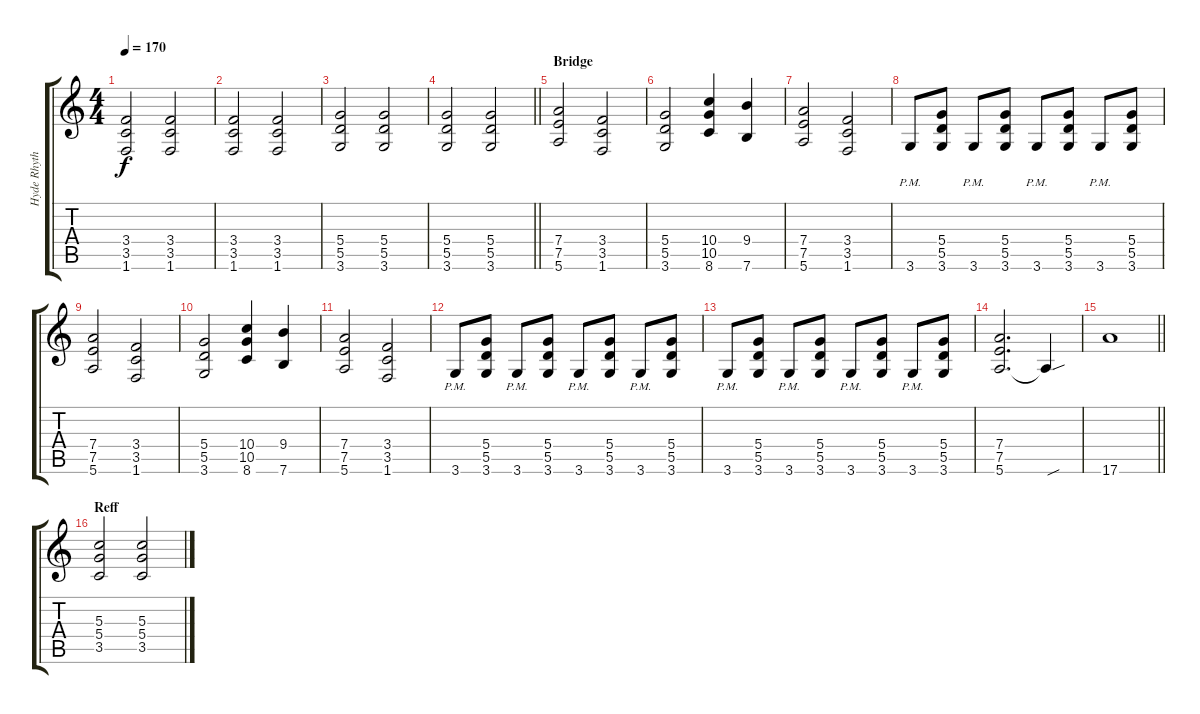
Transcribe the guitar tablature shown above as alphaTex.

\track ("Hyde Rhythm" "Hyde Rhyth") {instrument overdrivenguitar}
\staff {score tabs}
\tuning (E4 B3 G3 D3 A2 E2) {hide}
\ts (4 4)
\tempo 170
\clef g2
\ks c
(3.4 3.5 1.6).2{dy f} (3.4 3.5 1.6).2 |
(3.4 3.5 1.6).2 (3.4 3.5 1.6).2 |
(5.4 5.5 3.6).2 (5.4 5.5 3.6).2 |
\barLineRight lightlight
(5.4 5.5 3.6).2 (5.4 5.5 3.6).2 |
\section ("" "Bridge")
(7.4 7.5 5.6).2 (3.4 3.5 1.6).2 |
(5.4 5.5 3.6).2 (10.4 10.5 8.6).4 (9.4 7.6).4 |
(7.4 7.5 5.6).2 (3.4 3.5 1.6).2 |
3.6{pm}.8 (5.4 5.5 3.6).8 3.6{pm}.8 (5.4 5.5 3.6).8 3.6{pm}.8 (5.4 5.5 3.6).8 3.6{pm}.8 (5.4 5.5 3.6).8 |
(7.4 7.5 5.6).2 (3.4 3.5 1.6).2 |
(5.4 5.5 3.6).2 (10.4 10.5 8.6).4 (9.4 7.6).4 |
(7.4 7.5 5.6).2 (3.4 3.5 1.6).2 |
3.6{pm}.8 (5.4 5.5 3.6).8 3.6{pm}.8 (5.4 5.5 3.6).8 3.6{pm}.8 (5.4 5.5 3.6).8 3.6{pm}.8 (5.4 5.5 3.6).8 |
3.6{pm}.8 (5.4 5.5 3.6).8 3.6{pm}.8 (5.4 5.5 3.6).8 3.6{pm}.8 (5.4 5.5 3.6).8 3.6{pm}.8 (5.4 5.5 3.6).8 |
(7.4 7.5 5.6).2{d} 5.6{sou t}.4 |
\barLineRight lightlight
17.6.1 |
\section ("" "Reff")
(5.3 5.4 3.5).2 (5.3 5.4 3.5).2
